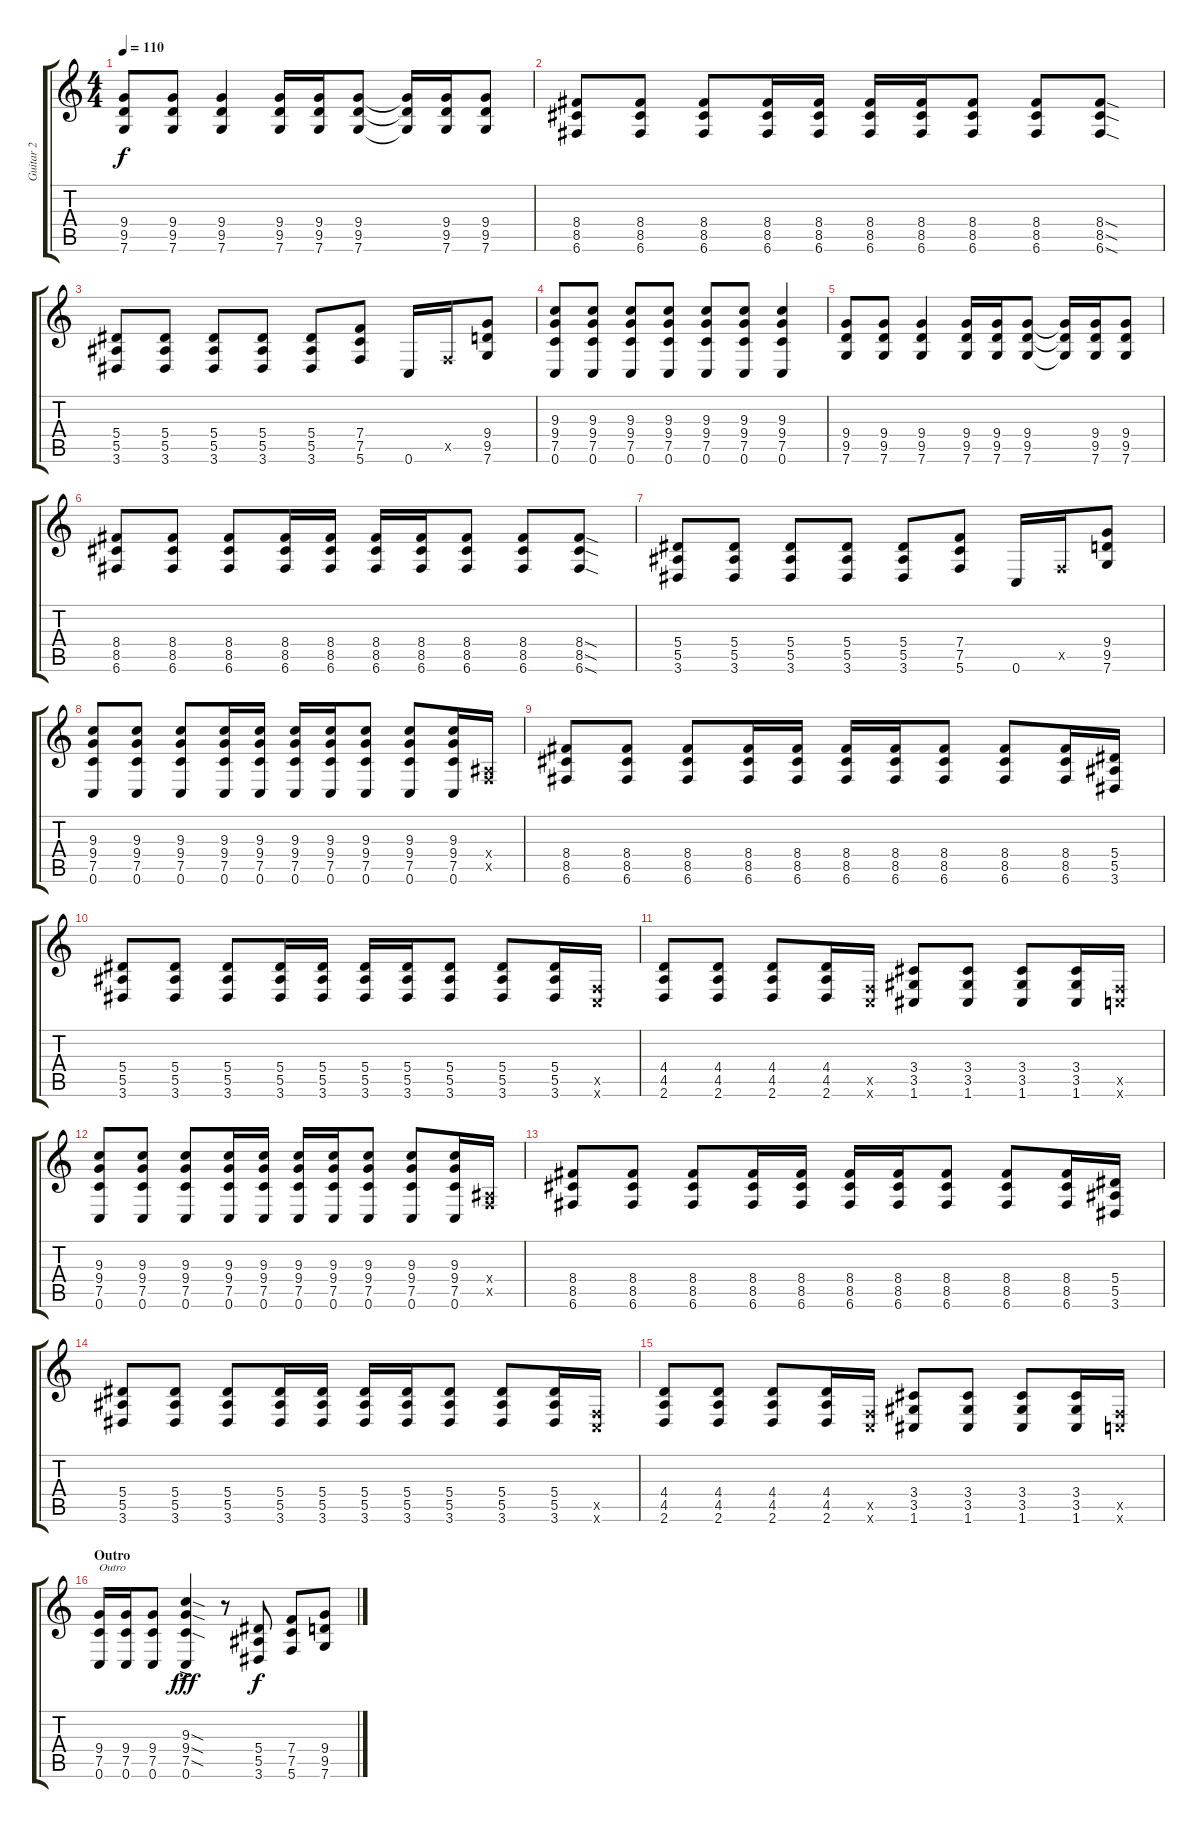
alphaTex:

\track ("Guitar 2" "Guitar 2") {instrument distortionguitar}
\staff {score tabs}
\tuning (C4 G3 Eb3 Bb2 F2 C2) {hide}
\ts (4 4)
\tempo 110
\clef g2
\ks c
(9.4 9.5 7.6).8{dy f} (9.4 9.5 7.6).8 (9.4 9.5 7.6).4 (9.4 9.5 7.6).16 (9.4 9.5 7.6).16 (9.4 9.5 7.6).8 (9.4{t} 9.5{t} 7.6{t}).16 (9.4 9.5 7.6).16 (9.4 9.5 7.6).8 |
(8.4 8.5 6.6).8 (8.4 8.5 6.6).8 (8.4 8.5 6.6).8 (8.4 8.5 6.6).16 (8.4 8.5 6.6).16 (8.4 8.5 6.6).16 (8.4 8.5 6.6).16 (8.4 8.5 6.6).8 (8.4 8.5 6.6).8 (8.4{sod} 8.5{sod} 6.6{sod}).8 |
(5.4 5.5 3.6).8 (5.4 5.5 3.6).8 (5.4 5.5 3.6).8 (5.4 5.5 3.6).8 (5.4 5.5 3.6).8 (7.4 7.5 5.6).8 0.6.16 0.5{x}.16 (9.4 9.5 7.6).8 |
(9.3 9.4 7.5 0.6).8 (9.3 9.4 7.5 0.6).8 (9.3 9.4 7.5 0.6).8 (9.3 9.4 7.5 0.6).8 (9.3 9.4 7.5 0.6).8 (9.3 9.4 7.5 0.6).8 (9.3 9.4 7.5 0.6).4 |
(9.4 9.5 7.6).8 (9.4 9.5 7.6).8 (9.4 9.5 7.6).4 (9.4 9.5 7.6).16 (9.4 9.5 7.6).16 (9.4 9.5 7.6).8 (9.4{t} 9.5{t} 7.6{t}).16 (9.4 9.5 7.6).16 (9.4 9.5 7.6).8 |
(8.4 8.5 6.6).8 (8.4 8.5 6.6).8 (8.4 8.5 6.6).8 (8.4 8.5 6.6).16 (8.4 8.5 6.6).16 (8.4 8.5 6.6).16 (8.4 8.5 6.6).16 (8.4 8.5 6.6).8 (8.4 8.5 6.6).8 (8.4{sod} 8.5{sod} 6.6{sod}).8 |
(5.4 5.5 3.6).8 (5.4 5.5 3.6).8 (5.4 5.5 3.6).8 (5.4 5.5 3.6).8 (5.4 5.5 3.6).8 (7.4 7.5 5.6).8 0.6.16 0.5{x}.16 (9.4 9.5 7.6).8 |
(9.3 9.4 7.5 0.6).8 (9.3 9.4 7.5 0.6).8 (9.3 9.4 7.5 0.6).8 (9.3 9.4 7.5 0.6).16 (9.3 9.4 7.5 0.6).16 (9.3 9.4 7.5 0.6).16 (9.3 9.4 7.5 0.6).16 (9.3 9.4 7.5 0.6).8 (9.3 9.4 7.5 0.6).8 (9.3 9.4 7.5 0.6).16 (0.4{x} 0.5{x}).16 |
(8.4 8.5 6.6).8 (8.4 8.5 6.6).8 (8.4 8.5 6.6).8 (8.4 8.5 6.6).16 (8.4 8.5 6.6).16 (8.4 8.5 6.6).16 (8.4 8.5 6.6).16 (8.4 8.5 6.6).8 (8.4 8.5 6.6).8 (8.4 8.5 6.6).16 (5.4 5.5 3.6).16 |
(5.4 5.5 3.6).8 (5.4 5.5 3.6).8 (5.4 5.5 3.6).8 (5.4 5.5 3.6).16 (5.4 5.5 3.6).16 (5.4 5.5 3.6).16 (5.4 5.5 3.6).16 (5.4 5.5 3.6).8 (5.4 5.5 3.6).8 (5.4 5.5 3.6).16 (0.5{x} 0.6{x}).16 |
(4.4 4.5 2.6).8 (4.4 4.5 2.6).8 (4.4 4.5 2.6).8 (4.4 4.5 2.6).16 (0.5{x} 0.6{x}).16 (3.4 3.5 1.6).8 (3.4 3.5 1.6).8 (3.4 3.5 1.6).8 (3.4 3.5 1.6).16 (0.5{x} 0.6{x}).16 |
(9.3 9.4 7.5 0.6).8 (9.3 9.4 7.5 0.6).8 (9.3 9.4 7.5 0.6).8 (9.3 9.4 7.5 0.6).16 (9.3 9.4 7.5 0.6).16 (9.3 9.4 7.5 0.6).16 (9.3 9.4 7.5 0.6).16 (9.3 9.4 7.5 0.6).8 (9.3 9.4 7.5 0.6).8 (9.3 9.4 7.5 0.6).16 (0.4{x} 0.5{x}).16 |
(8.4 8.5 6.6).8 (8.4 8.5 6.6).8 (8.4 8.5 6.6).8 (8.4 8.5 6.6).16 (8.4 8.5 6.6).16 (8.4 8.5 6.6).16 (8.4 8.5 6.6).16 (8.4 8.5 6.6).8 (8.4 8.5 6.6).8 (8.4 8.5 6.6).16 (5.4 5.5 3.6).16 |
(5.4 5.5 3.6).8 (5.4 5.5 3.6).8 (5.4 5.5 3.6).8 (5.4 5.5 3.6).16 (5.4 5.5 3.6).16 (5.4 5.5 3.6).16 (5.4 5.5 3.6).16 (5.4 5.5 3.6).8 (5.4 5.5 3.6).8 (5.4 5.5 3.6).16 (0.5{x} 0.6{x}).16 |
(4.4 4.5 2.6).8 (4.4 4.5 2.6).8 (4.4 4.5 2.6).8 (4.4 4.5 2.6).16 (0.5{x} 0.6{x}).16 (3.4 3.5 1.6).8 (3.4 3.5 1.6).8 (3.4 3.5 1.6).8 (3.4 3.5 1.6).16 (0.5{x} 0.6{x}).16 |
\section ("" "Outro")
(9.4 7.5 0.6).16{txt "Outro"} (9.4 7.5 0.6).16 (9.4 7.5 0.6).8 (9.3{sod} 9.4{sod} 7.5{sod} 0.6{ac}).4{dy fff} r.8 (5.4 5.5 3.6).8{dy f} (7.4 7.5 5.6).8 (9.4 9.5 7.6).8
